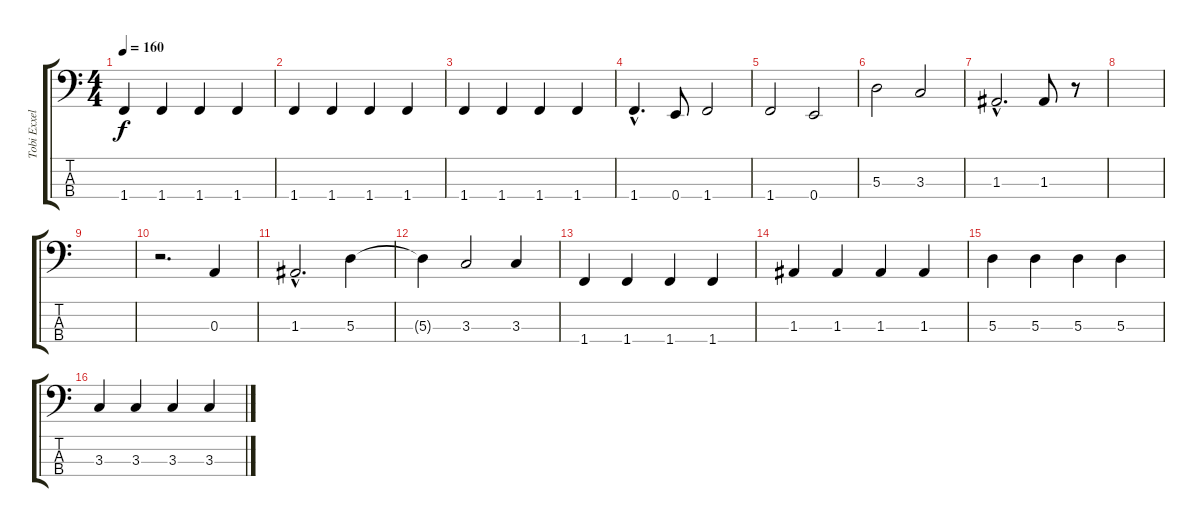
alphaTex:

\track ("Tobi Exxel" "Tobi Exxel") {instrument electricbasspick}
\staff {score tabs}
\tuning (G2 D2 A1 E1) {hide}
\ts (4 4)
\tempo 160
\clef f4
\ks c
1.4.4{dy f} 1.4.4 1.4.4 1.4.4 |
1.4.4 1.4.4 1.4.4 1.4.4 |
1.4.4 1.4.4 1.4.4 1.4.4 |
1.4{hac}.4{d} 0.4.8 1.4.2 |
1.4.2 0.4.2 |
5.3.2 3.3.2 |
1.3{hac}.2{d} 1.3.8 r.8 |
|
|
r.2{d} 0.3.4 |
1.3{hac}.2{d} 5.3.4 |
5.3{t}.4 3.3.2 3.3.4 |
1.4.4 1.4.4 1.4.4 1.4.4 |
1.3.4 1.3.4 1.3.4 1.3.4 |
5.3.4 5.3.4 5.3.4 5.3.4 |
3.3.4 3.3.4 3.3.4 3.3.4
